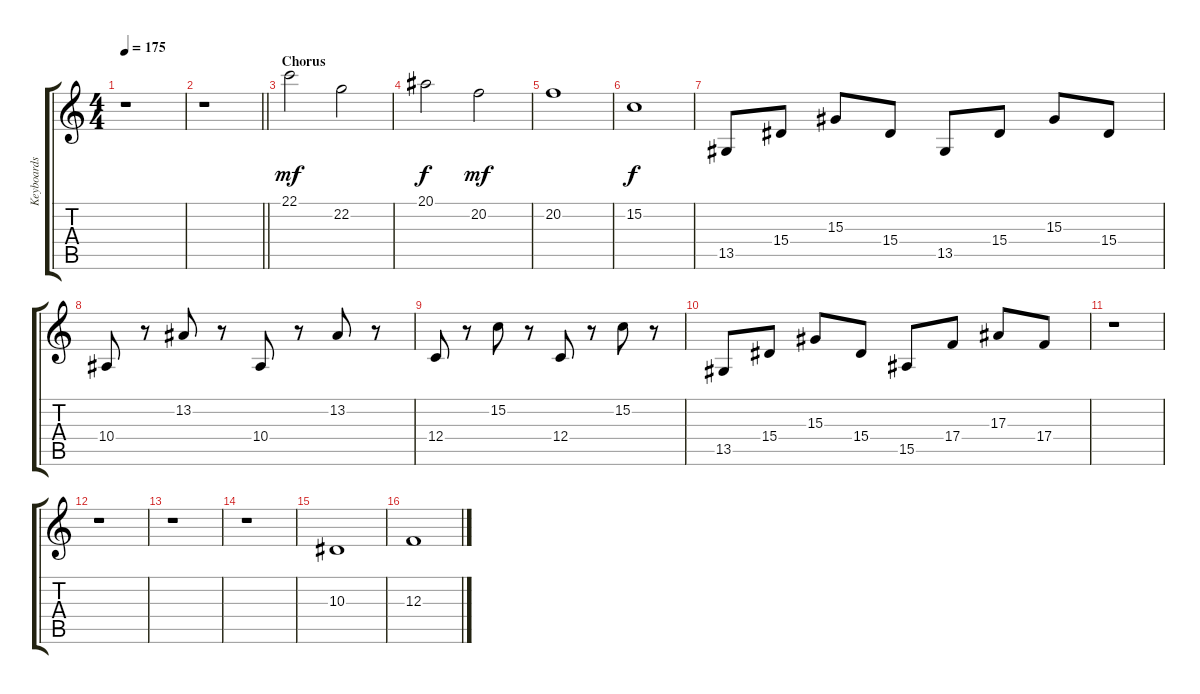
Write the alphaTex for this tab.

\track ("Keyboards 2" "Keyboards ") {instrument frenchhorn}
\staff {score tabs}
\tuning (D4 A3 F3 C3 G2 D2) {hide}
\ts (4 4)
\tempo 175
\clef g2
\ks c
r.1{dy mf} |
\barLineRight lightlight
r.1 |
\section ("" "Chorus")
22.1.2{volume 13 instrument stringensemble1} 22.2.2 |
20.1.2{dy f} 20.2.2{dy mf} |
20.2.1 |
15.2.1{dy f} |
13.5.8 15.4.8 15.3.8 15.4.8 13.5.8 15.4.8 15.3.8 15.4.8 |
10.4.8 r.8 13.2.8 r.8 10.4.8 r.8 13.2.8 r.8 |
12.4.8 r.8 15.2.8 r.8 12.4.8 r.8 15.2.8 r.8 |
13.5.8 15.4.8 15.3.8 15.4.8 15.5.8 17.4.8 17.3.8 17.4.8 |
r.1 |
r.1 |
r.1 |
r.1 |
10.3.1 |
12.3.1
